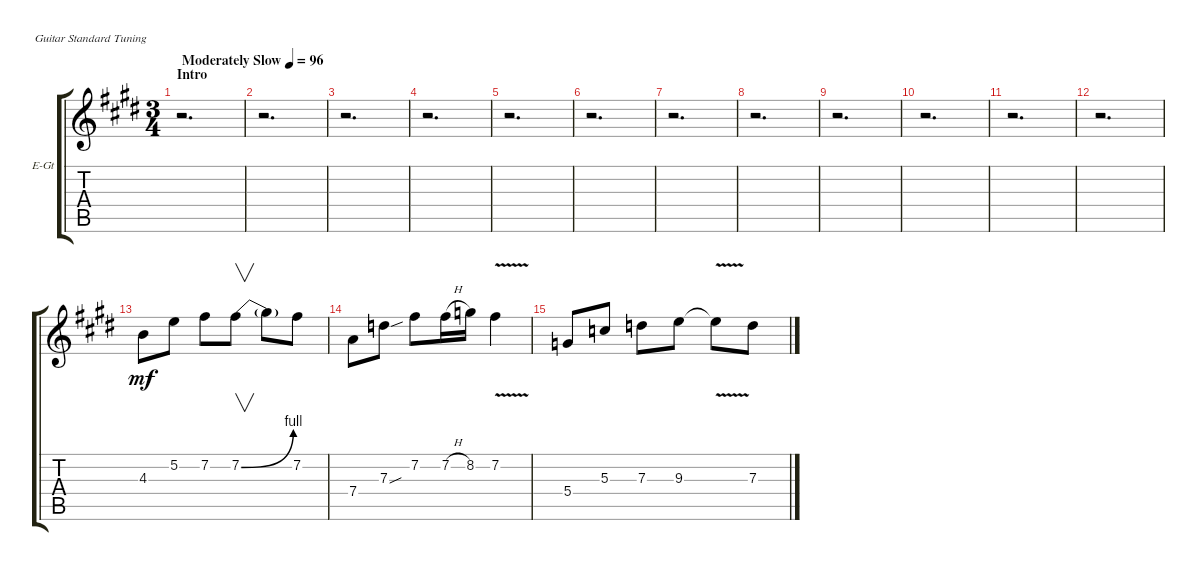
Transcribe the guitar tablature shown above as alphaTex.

\bracketExtendMode groupsimilarinstruments
\firstSystemTrackNameOrientation horizontal
\otherSystemsTrackNameOrientation horizontal
\track ("Guitar III" "E-Gt") {instrument overdrivenguitar}
\staff {score tabs}
\tuning (E4 B3 G3 D3 A2 E2)
\ts (3 4)
\section ("" "Intro")
\tempo (96 "Moderately Slow")
\clef g2
\scale
1.10845
\ks e
r.2{d dy mf instrument overdrivenguitar} |
\scale
0.891551 r.2{d} |
\scale
1.07818 r.2{d} |
\scale
0.921816 r.2{d} |
\scale
1.07818 r.2{d} |
\scale
0.921816 r.2{d} |
\scale
1.07818 r.2{d} |
\scale
0.921816 r.2{d} |
\scale
1.07818 r.2{d} |
\scale
0.921816 r.2{d} |
\scale
1.07818 r.2{d} |
\scale
0.921816 r.2{d} |
\scale
1.07818 4.3.8 5.2.8 7.2.8 7.2{be (bend 0 0 15 4)}.8{v} 7.2{t}.8 7.2.8 |
\scale
0.921816 7.4.8 7.3{sou}.8 7.2.8 7.2{h}.16 8.2.16 7.2{v}.4 |
\scale
1.07818 5.4.8 5.3.8 7.3.8 9.3.8 9.3{v t}.8 7.3.8 |
\scale
0.921816
